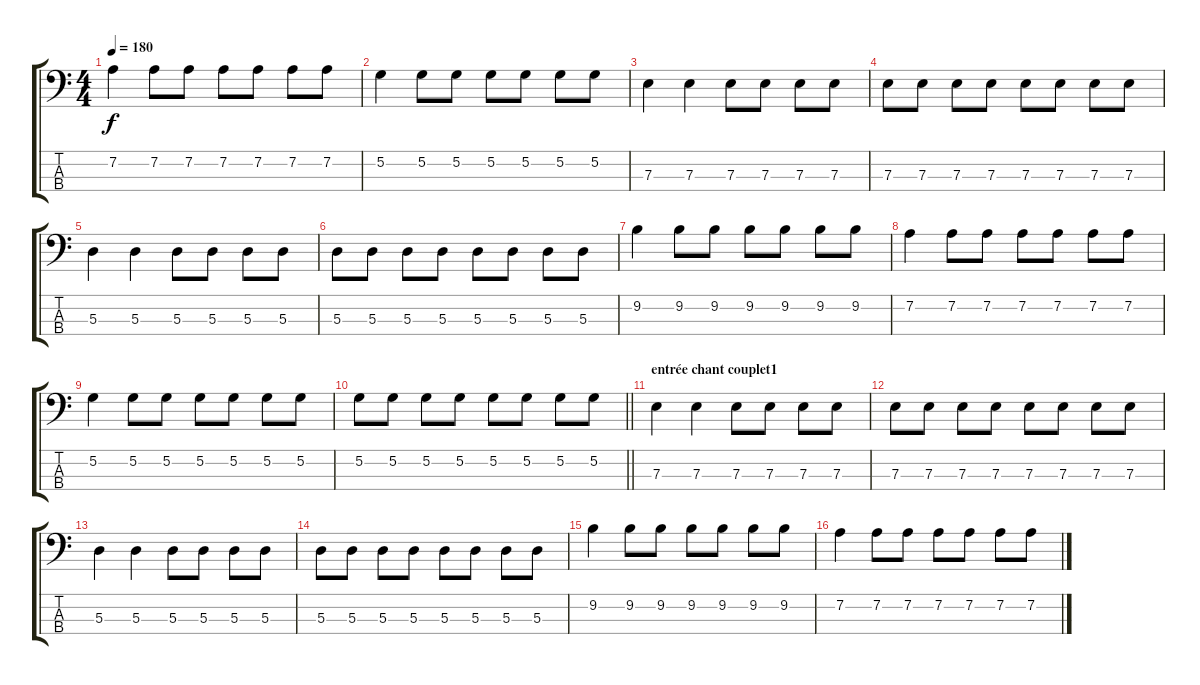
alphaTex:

\track "" {instrument electricbasspick}
\staff {score tabs}
\tuning (G2 D2 A1 E1) {hide}
\ts (4 4)
\tempo 180
\clef f4
\ks c
7.2.4{dy f} 7.2.8 7.2.8 7.2.8 7.2.8 7.2.8 7.2.8 |
5.2.4 5.2.8 5.2.8 5.2.8 5.2.8 5.2.8 5.2.8 |
7.3.4 7.3.4 7.3.8 7.3.8 7.3.8 7.3.8 |
7.3.8 7.3.8 7.3.8 7.3.8 7.3.8 7.3.8 7.3.8 7.3.8 |
5.3.4 5.3.4 5.3.8 5.3.8 5.3.8 5.3.8 |
5.3.8 5.3.8 5.3.8 5.3.8 5.3.8 5.3.8 5.3.8 5.3.8 |
9.2.4 9.2.8 9.2.8 9.2.8 9.2.8 9.2.8 9.2.8 |
7.2.4 7.2.8 7.2.8 7.2.8 7.2.8 7.2.8 7.2.8 |
5.2.4 5.2.8 5.2.8 5.2.8 5.2.8 5.2.8 5.2.8 |
\barLineRight lightlight
5.2.8 5.2.8 5.2.8 5.2.8 5.2.8 5.2.8 5.2.8 5.2.8 |
\section ("" "entrée chant couplet1")
7.3.4 7.3.4 7.3.8 7.3.8 7.3.8 7.3.8 |
7.3.8 7.3.8 7.3.8 7.3.8 7.3.8 7.3.8 7.3.8 7.3.8 |
5.3.4 5.3.4 5.3.8 5.3.8 5.3.8 5.3.8 |
5.3.8 5.3.8 5.3.8 5.3.8 5.3.8 5.3.8 5.3.8 5.3.8 |
9.2.4 9.2.8 9.2.8 9.2.8 9.2.8 9.2.8 9.2.8 |
7.2.4 7.2.8 7.2.8 7.2.8 7.2.8 7.2.8 7.2.8
